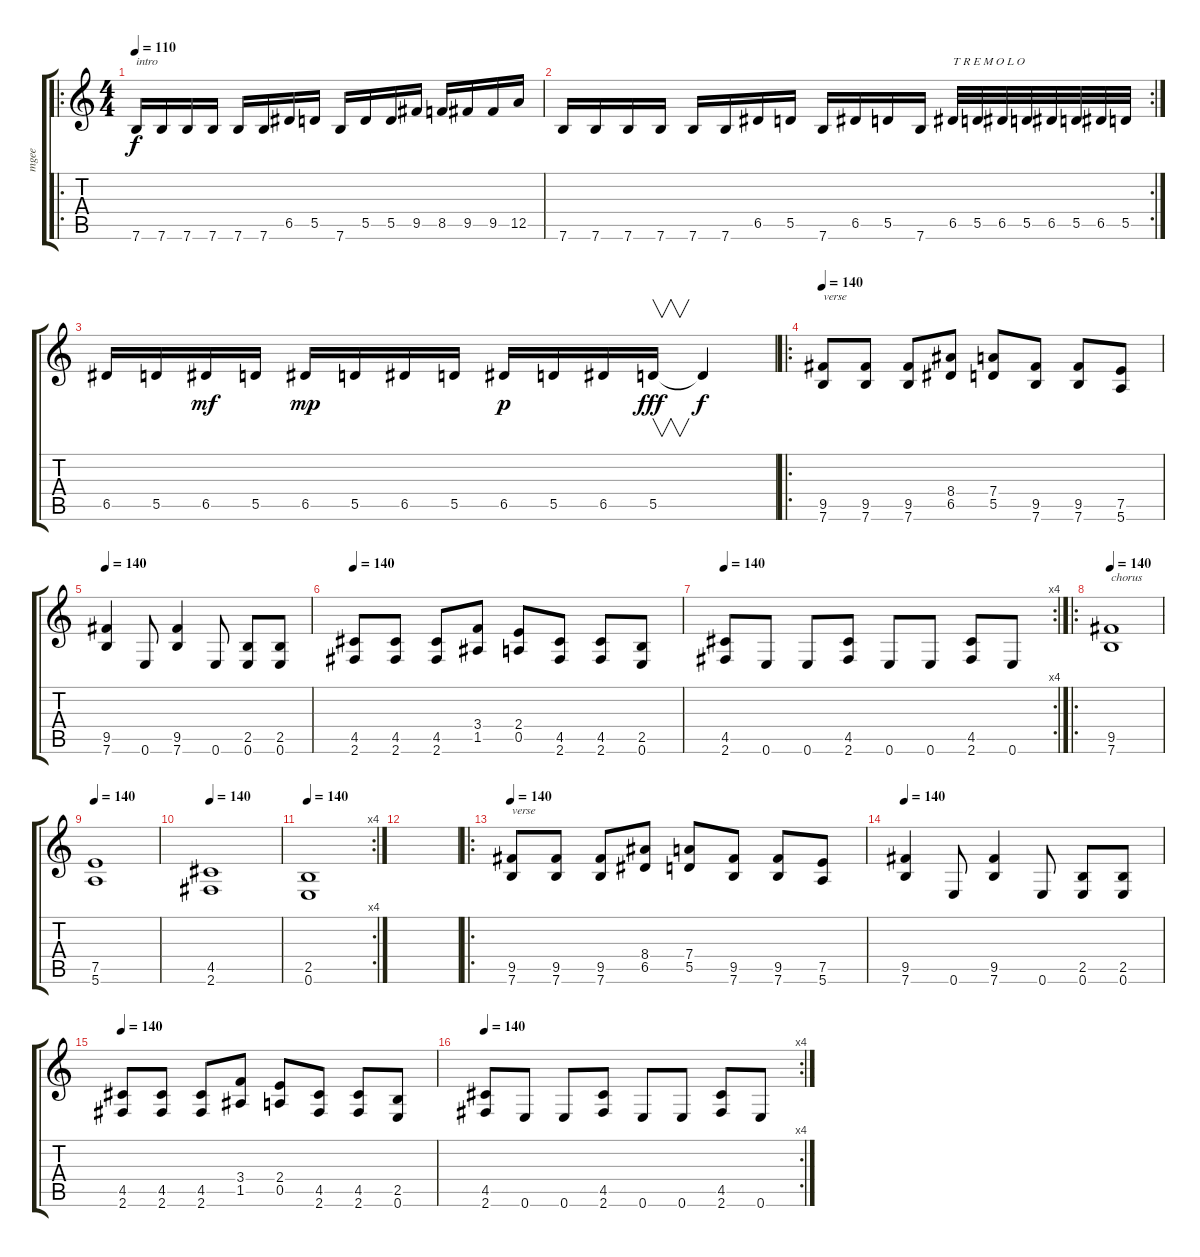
\track ("mgee" "mgee") {instrument distortionguitar}
\staff {score tabs}
\tuning (E4 B3 G3 D3 A2 E2) {hide}
\ro
\ts (4 4)
\tempo 110
\clef g2
\ks c
7.6.16{txt "intro" dy f instrument distortionguitar} 7.6.16 7.6.16 7.6.16 7.6.16 7.6.16 6.5.16 5.5.16 7.6.16 5.5.16 5.5.16 9.5.16 8.5.16 9.5.16 9.5.16 12.5.16 |
\rc 2
7.6.16 7.6.16 7.6.16 7.6.16 7.6.16 7.6.16 6.5.16 5.5.16 7.6.16 6.5.16 5.5.16 7.6.16 6.5.32{txt "T R E M O L O"} 5.5.32 6.5.32 5.5.32 6.5.32 5.5.32 6.5.32 5.5.32 |
6.5.16 5.5.16 6.5.16{dy mf} 5.5.16 6.5.16{dy mp} 5.5.16 6.5.16 5.5.16 6.5.16{dy p} 5.5.16 6.5.16 5.5.16{v dy fff} 5.5{t}.4{dy f} |
\ro
\tempo 140
(9.5 7.6).8{txt "verse"} (9.5 7.6).8 (9.5 7.6).8 (8.4 6.5).8 (7.4 5.5).8 (9.5 7.6).8 (9.5 7.6).8 (7.5 5.6).8 |
\tempo 140
(9.5 7.6).4 0.6.8 (9.5 7.6).4 0.6.8 (2.5 0.6).8 (2.5 0.6).8 |
\tempo 140
(4.5 2.6).8 (4.5 2.6).8 (4.5 2.6).8 (3.4 1.5).8 (2.4 0.5).8 (4.5 2.6).8 (4.5 2.6).8 (2.5 0.6).8 |
\rc 4
\tempo 140
(4.5 2.6).8 0.6.8 0.6.8 (4.5 2.6).8 0.6.8 0.6.8 (4.5 2.6).8 0.6.8 |
\ro
\tempo 140
(9.5 7.6).1{txt "chorus"} |
\tempo 140
(7.5 5.6).1 |
\tempo 140
(4.5 2.6).1 |
\rc 4
\tempo 140
(2.5 0.6).1 |
|
\ro
\tempo 140
(9.5 7.6).8{txt "verse"} (9.5 7.6).8 (9.5 7.6).8 (8.4 6.5).8 (7.4 5.5).8 (9.5 7.6).8 (9.5 7.6).8 (7.5 5.6).8 |
\tempo 140
(9.5 7.6).4 0.6.8 (9.5 7.6).4 0.6.8 (2.5 0.6).8 (2.5 0.6).8 |
\tempo 140
(4.5 2.6).8 (4.5 2.6).8 (4.5 2.6).8 (3.4 1.5).8 (2.4 0.5).8 (4.5 2.6).8 (4.5 2.6).8 (2.5 0.6).8 |
\rc 4
\tempo 140
(4.5 2.6).8 0.6.8 0.6.8 (4.5 2.6).8 0.6.8 0.6.8 (4.5 2.6).8 0.6.8
